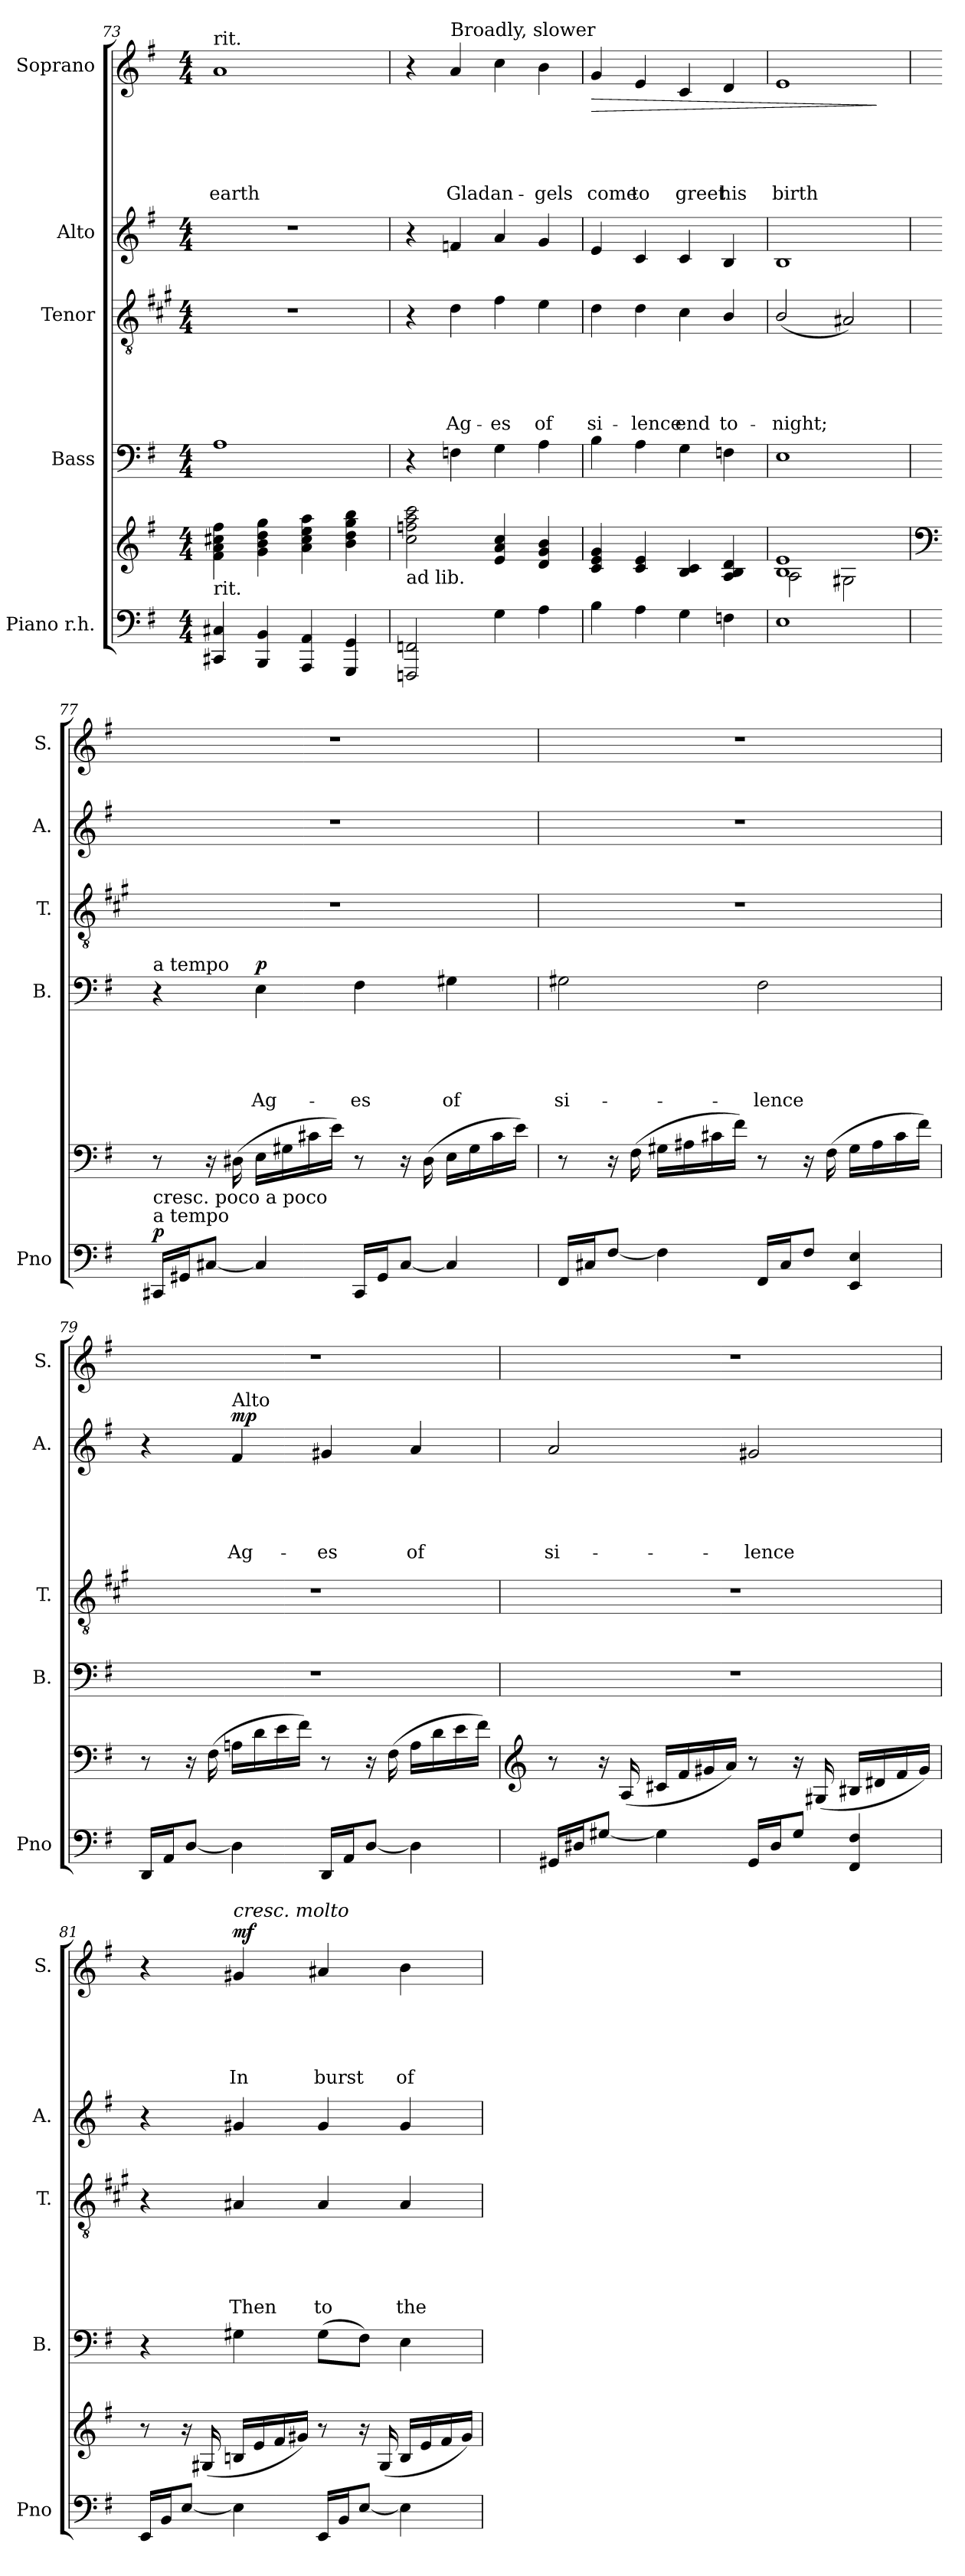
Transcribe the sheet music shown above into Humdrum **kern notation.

**kern	**kern	**dynam	**kern	**text	**text	**text	**text	**text	**dynam	**kern	**text	**text	**text	**text	**text	**kern	**text	**text	**text	**text	**text	**dynam	**kern	**text	**text	**text	**text	**text	**dynam
*part5	*part5	*part5	*part4	*part4	*part4	*part4	*part4	*part4	*part4	*part3	*part3	*part3	*part3	*part3	*part3	*part2	*part2	*part2	*part2	*part2	*part2	*part2	*part1	*part1	*part1	*part1	*part1	*part1	*part1
*staff6	*staff5	*staff5/6	*staff4	*staff4	*staff4	*staff4	*staff4	*staff4	*staff4	*staff3	*staff3	*staff3	*staff3	*staff3	*staff3	*staff2	*staff2	*staff2	*staff2	*staff2	*staff2	*staff2	*staff1	*staff1	*staff1	*staff1	*staff1	*staff1	*staff1
*I"Piano r.h.	*	*	*I"Bass	*	*	*	*	*	*	*I"Tenor	*	*	*	*	*	*I"Alto	*	*	*	*	*	*	*I"Soprano	*	*	*	*	*	*
*I'Pno	*	*	*I'B.	*	*	*	*	*	*	*I'T.	*	*	*	*	*	*I'A.	*	*	*	*	*	*	*I'S.	*	*	*	*	*	*
*clefF4	*clefG2	*	*clefF4	*	*	*	*	*	*	*clefGv2	*	*	*	*	*	*clefG2	*	*	*	*	*	*	*clefG2	*	*	*	*	*	*
*	*	*	*	*	*	*	*	*	*	*ITrd1c2	*	*	*	*	*	*	*	*	*	*	*	*	*	*	*	*	*	*	*
*k[f#]	*k[f#]	*	*k[f#]	*	*	*	*	*	*	*k[f#]	*	*	*	*	*	*k[f#]	*	*	*	*	*	*	*k[f#]	*	*	*	*	*	*
*G:	*G:	*	*G:	*	*	*	*	*	*	*G:	*	*	*	*	*	*G:	*	*	*	*	*	*	*G:	*	*	*	*	*	*
*M4/4	*M4/4	*	*M4/4	*	*	*	*	*	*	*M4/4	*	*	*	*	*	*M4/4	*	*	*	*	*	*	*M4/4	*	*	*	*	*	*
=73	=73	=73	=73	=73	=73	=73	=73	=73	=73	=73	=73	=73	=73	=73	=73	=73	=73	=73	=73	=73	=73	=73	=73	=73	=73	=73	=73	=73	=73
!	!	!	!	!	!	!	!	!	!	!	!	!	!	!	!	!	!	!	!	!	!	!	!LO:TX:a:t=rit.	!	!	!	!	!	!
!	!LO:TX:b:t=rit.	!	!	!	!	!	!	!	!	!	!	!	!	!	!	!	!	!	!	!	!	!	!	!	!	!	!	!	!
!	!	!	!	!	!	!	!	!	!	!	!	!	!	!	!	!	!	!	!	!	!	!	!	!	!	!	!	!LO:LY:b	!
4CC#X/ 4C#X/	4f#\ 4a\ 4cc#X\ 4ff#\	.	1A	.	.	.	.	.	.	1r	.	.	.	.	.	1r	.	.	.	.	.	.	1a	.	.	.	.	earth	.
4BBB/ 4BB/	4g\ 4b\ 4dd\ 4gg\	.	.	.	.	.	.	.	.	.	.	.	.	.	.	.	.	.	.	.	.	.	.	.	.	.	.	.	.
4AAA/ 4AA/	4a\ 4cc#\ 4ee\ 4aa\	.	.	.	.	.	.	.	.	.	.	.	.	.	.	.	.	.	.	.	.	.	.	.	.	.	.	.	.
4GGG/ 4GG/	4b\ 4dd\ 4gg\ 4bb\	.	.	.	.	.	.	.	.	.	.	.	.	.	.	.	.	.	.	.	.	.	.	.	.	.	.	.	.
!!LO:PB:g=z
=74	=74	=74	=74	=74	=74	=74	=74	=74	=74	=74	=74	=74	=74	=74	=74	=74	=74	=74	=74	=74	=74	=74	=74	=74	=74	=74	=74	=74	=74
!	!LO:TX:b:t=ad lib.	!	!	!	!	!	!	!	!	!	!	!	!	!	!	!	!	!	!	!	!	!	!	!	!	!	!	!	!
2FFFn/ 2FFn/	2cc\ 2ffn\ 2aa\ 2ccc\	.	4r	.	.	.	.	.	.	4r	.	.	.	.	.	4r	.	.	.	.	.	.	4r	.	.	.	.	.	.
!	!	!	!	!	!	!	!	!	!	!	!	!	!	!	!	!	!	!	!	!	!	!	!LO:TX:a:t=Broadly, slower	!	!	!	!	!	!
!	!	!	!	!	!	!	!	!	!	!	!	!	!	!	!LO:LY:b	!	!	!	!	!	!	!	!	!	!	!	!	!LO:LY:b	!
.	.	.	4Fn\	.	.	.	.	.	.	4c\	.	.	.	.	Ag-	4fn/	.	.	.	.	.	.	4a/	.	.	.	.	Glad	.
!	!	!	!	!	!	!	!	!	!	!	!	!	!	!	!LO:LY:b	!	!	!	!	!	!	!	!	!	!	!	!	!LO:LY:b	!
4G\	4e/ 4a/ 4cc/	.	4G\	.	.	.	.	.	.	4e\	.	.	.	.	-es	4a/	.	.	.	.	.	.	4cc\	.	.	.	.	an-	.
!	!	!	!	!	!	!	!	!	!	!	!	!	!	!	!LO:LY:b	!	!	!	!	!	!	!	!	!	!	!	!	!LO:LY:b	!
4A\	4d/ 4g/ 4b/	.	4A\	.	.	.	.	.	.	4d\	.	.	.	.	of	4g/	.	.	.	.	.	.	4b\	.	.	.	.	-gels	.
=75	=75	=75	=75	=75	=75	=75	=75	=75	=75	=75	=75	=75	=75	=75	=75	=75	=75	=75	=75	=75	=75	=75	=75	=75	=75	=75	=75	=75	=75
!	!	!	!	!	!	!	!	!	!	!	!	!	!	!	!LO:LY:b	!	!	!	!	!	!	!	!	!	!	!	!	!LO:LY:b	!LO:HP:b
4B\	4c/ 4e/ 4g/	.	4B\	.	.	.	.	.	.	4c\	.	.	.	.	si-	4e/	.	.	.	.	.	.	4g/	.	.	.	.	come	>
!	!	!	!	!	!	!	!	!	!	!	!	!	!	!	!LO:LY:b	!	!	!	!	!	!	!	!	!	!	!	!	!LO:LY:b	!
4A\	4c/ 4e/	.	4A\	.	.	.	.	.	.	4c\	.	.	.	.	-lence	4c/	.	.	.	.	.	.	4e/	.	.	.	.	to	.
!	!	!	!	!	!	!	!	!	!	!	!	!	!	!	!LO:LY:b	!	!	!	!	!	!	!	!	!	!	!	!	!LO:LY:b	!
4G\	4B/ 4c/	.	4G\	.	.	.	.	.	.	4B\	.	.	.	.	end	4c/	.	.	.	.	.	.	4c/	.	.	.	.	greet	.
!	!	!	!	!	!	!	!	!	!	!	!	!	!	!	!LO:LY:b	!	!	!	!	!	!	!	!	!	!	!	!	!LO:LY:b	!
4Fn\	4A/ 4B/ 4d/	.	4Fn\	.	.	.	.	.	.	4A/	.	.	.	.	to-	4B/	.	.	.	.	.	.	4d/	.	.	.	.	his	.
=76	=76	=76	=76	=76	=76	=76	=76	=76	=76	=76	=76	=76	=76	=76	=76	=76	=76	=76	=76	=76	=76	=76	=76	=76	=76	=76	=76	=76	=76
*	*^	*	*	*	*	*	*	*	*	*	*	*	*	*	*	*	*	*	*	*	*	*	*	*	*	*	*	*	*
!	!	!	!	!	!	!	!	!	!	!	!	!	!	!	!	!LO:LY:b	!	!	!	!	!	!	!	!	!	!	!	!	!LO:LY:b	!
1E	1B 1e	2A\	.	1E	.	.	.	.	.	.	(<2A/	.	.	.	.	-night;	1B	.	.	.	.	.	.	1e	.	.	.	.	birth	.
.	.	2G#X\	.	.	.	.	.	.	.	.	2G#X/)	.	.	.	.	.	.	.	.	.	.	.	.	.	.	.	.	.	.	.
*	*v	*v	*	*	*	*	*	*	*	*	*	*	*	*	*	*	*	*	*	*	*	*	*	*	*	*	*	*	*	*
.	.	.	.	.	.	.	.	.	.	.	.	.	.	.	.	.	.	.	.	.	.	.	.	.	.	.	.	.	]
=77	=77	=77	=77	=77	=77	=77	=77	=77	=77	=77	=77	=77	=77	=77	=77	=77	=77	=77	=77	=77	=77	=77	=77	=77	=77	=77	=77	=77	=77
*	*clefF4	*	*	*	*	*	*	*	*	*	*	*	*	*	*	*	*	*	*	*	*	*	*	*	*	*	*	*	*
!	!	!	!LO:TX:a:t=a tempo	!	!	!	!	!	!	!	!	!	!	!	!	!	!	!	!	!	!	!	!	!	!	!	!	!	!
!LO:TX:a:t=a tempo	!	!	!	!	!	!	!	!	!	!	!	!	!	!	!	!	!	!	!	!	!	!	!	!	!	!	!	!	!
!LO:TX:a:t=cresc. poco a poco	!	!	!	!	!	!	!	!	!	!	!	!	!	!	!	!	!	!	!	!	!	!	!	!	!	!	!	!	!
!	!	!LO:DY:a=2	!	!	!	!	!	!	!	!	!	!	!	!	!	!	!	!	!	!	!	!	!	!	!	!	!	!	!
16CC#X/LL	8r	p	4r	.	.	.	.	.	.	1r	.	.	.	.	.	1r	.	.	.	.	.	.	1r	.	.	.	.	.	.
16GG#X/J	.	.	.	.	.	.	.	.	.	.	.	.	.	.	.	.	.	.	.	.	.	.	.	.	.	.	.	.	.
[8C#X/J	16r	.	.	.	.	.	.	.	.	.	.	.	.	.	.	.	.	.	.	.	.	.	.	.	.	.	.	.	.
.	(>16D#X\	.	.	.	.	.	.	.	.	.	.	.	.	.	.	.	.	.	.	.	.	.	.	.	.	.	.	.	.
!	!	!	!	!	!	!	!	!LO:LY:b	!LO:DY:a	!	!	!	!	!	!	!	!	!	!	!	!	!	!	!	!	!	!	!	!
4C#/]	16E\LL	.	4E\	.	.	.	.	Ag-	p	.	.	.	.	.	.	.	.	.	.	.	.	.	.	.	.	.	.	.	.
.	16G#X\	.	.	.	.	.	.	.	.	.	.	.	.	.	.	.	.	.	.	.	.	.	.	.	.	.	.	.	.
.	16c#X\	.	.	.	.	.	.	.	.	.	.	.	.	.	.	.	.	.	.	.	.	.	.	.	.	.	.	.	.
.	16e\JJ)	.	.	.	.	.	.	.	.	.	.	.	.	.	.	.	.	.	.	.	.	.	.	.	.	.	.	.	.
!	!	!	!	!	!	!	!	!LO:LY:b	!	!	!	!	!	!	!	!	!	!	!	!	!	!	!	!	!	!	!	!	!
16CC#/LL	8r	.	4F#\	.	.	.	.	-es	.	.	.	.	.	.	.	.	.	.	.	.	.	.	.	.	.	.	.	.	.
16GG#/J	.	.	.	.	.	.	.	.	.	.	.	.	.	.	.	.	.	.	.	.	.	.	.	.	.	.	.	.	.
[8C#/J	16r	.	.	.	.	.	.	.	.	.	.	.	.	.	.	.	.	.	.	.	.	.	.	.	.	.	.	.	.
.	(>16D#\	.	.	.	.	.	.	.	.	.	.	.	.	.	.	.	.	.	.	.	.	.	.	.	.	.	.	.	.
!	!	!	!	!	!	!	!	!LO:LY:b	!	!	!	!	!	!	!	!	!	!	!	!	!	!	!	!	!	!	!	!	!
4C#/]	16E\LL	.	4G#X\	.	.	.	.	of	.	.	.	.	.	.	.	.	.	.	.	.	.	.	.	.	.	.	.	.	.
.	16G#\	.	.	.	.	.	.	.	.	.	.	.	.	.	.	.	.	.	.	.	.	.	.	.	.	.	.	.	.
.	16c#\	.	.	.	.	.	.	.	.	.	.	.	.	.	.	.	.	.	.	.	.	.	.	.	.	.	.	.	.
.	16e\JJ)	.	.	.	.	.	.	.	.	.	.	.	.	.	.	.	.	.	.	.	.	.	.	.	.	.	.	.	.
!!LO:LB:g=z
=78	=78	=78	=78	=78	=78	=78	=78	=78	=78	=78	=78	=78	=78	=78	=78	=78	=78	=78	=78	=78	=78	=78	=78	=78	=78	=78	=78	=78	=78
!	!	!	!	!	!	!	!	!LO:LY:b	!	!	!	!	!	!	!	!	!	!	!	!	!	!	!	!	!	!	!	!	!
16FF#/LL	8r	.	2G#X\	.	.	.	.	si-	.	1r	.	.	.	.	.	1r	.	.	.	.	.	.	1r	.	.	.	.	.	.
16C#X/J	.	.	.	.	.	.	.	.	.	.	.	.	.	.	.	.	.	.	.	.	.	.	.	.	.	.	.	.	.
[8F#/J	16r	.	.	.	.	.	.	.	.	.	.	.	.	.	.	.	.	.	.	.	.	.	.	.	.	.	.	.	.
.	(>16F#\	.	.	.	.	.	.	.	.	.	.	.	.	.	.	.	.	.	.	.	.	.	.	.	.	.	.	.	.
4F#\]	16G#X\LL	.	.	.	.	.	.	.	.	.	.	.	.	.	.	.	.	.	.	.	.	.	.	.	.	.	.	.	.
.	16A#X\	.	.	.	.	.	.	.	.	.	.	.	.	.	.	.	.	.	.	.	.	.	.	.	.	.	.	.	.
.	16c#X\	.	.	.	.	.	.	.	.	.	.	.	.	.	.	.	.	.	.	.	.	.	.	.	.	.	.	.	.
.	16f#\JJ)	.	.	.	.	.	.	.	.	.	.	.	.	.	.	.	.	.	.	.	.	.	.	.	.	.	.	.	.
!	!	!	!	!	!	!	!	!LO:LY:b	!	!	!	!	!	!	!	!	!	!	!	!	!	!	!	!	!	!	!	!	!
16FF#/LL	8r	.	2F#\	.	.	.	.	-lence	.	.	.	.	.	.	.	.	.	.	.	.	.	.	.	.	.	.	.	.	.
16C#/J	.	.	.	.	.	.	.	.	.	.	.	.	.	.	.	.	.	.	.	.	.	.	.	.	.	.	.	.	.
8F#/J	16r	.	.	.	.	.	.	.	.	.	.	.	.	.	.	.	.	.	.	.	.	.	.	.	.	.	.	.	.
.	(>16F#\	.	.	.	.	.	.	.	.	.	.	.	.	.	.	.	.	.	.	.	.	.	.	.	.	.	.	.	.
4EE/ 4E/	16G#\LL	.	.	.	.	.	.	.	.	.	.	.	.	.	.	.	.	.	.	.	.	.	.	.	.	.	.	.	.
.	16A#\	.	.	.	.	.	.	.	.	.	.	.	.	.	.	.	.	.	.	.	.	.	.	.	.	.	.	.	.
.	16c#\	.	.	.	.	.	.	.	.	.	.	.	.	.	.	.	.	.	.	.	.	.	.	.	.	.	.	.	.
.	16f#\JJ)	.	.	.	.	.	.	.	.	.	.	.	.	.	.	.	.	.	.	.	.	.	.	.	.	.	.	.	.
=79	=79	=79	=79	=79	=79	=79	=79	=79	=79	=79	=79	=79	=79	=79	=79	=79	=79	=79	=79	=79	=79	=79	=79	=79	=79	=79	=79	=79	=79
16DD/LL	8r	.	1r	.	.	.	.	.	.	1r	.	.	.	.	.	4r	.	.	.	.	.	.	1r	.	.	.	.	.	.
16AA/J	.	.	.	.	.	.	.	.	.	.	.	.	.	.	.	.	.	.	.	.	.	.	.	.	.	.	.	.	.
[8D/J	16r	.	.	.	.	.	.	.	.	.	.	.	.	.	.	.	.	.	.	.	.	.	.	.	.	.	.	.	.
.	(>16F#\	.	.	.	.	.	.	.	.	.	.	.	.	.	.	.	.	.	.	.	.	.	.	.	.	.	.	.	.
!	!	!	!	!	!	!	!	!	!	!	!	!	!	!	!	!LO:TX:a:t=Alto	!	!	!	!	!	!	!	!	!	!	!	!	!
!	!	!	!	!	!	!	!	!	!	!	!	!	!	!	!	!	!	!	!	!	!LO:LY:b	!LO:DY:a	!	!	!	!	!	!	!
4D\]	16An\LL	.	.	.	.	.	.	.	.	.	.	.	.	.	.	4f#/	.	.	.	.	Ag-	mp	.	.	.	.	.	.	.
.	16d\	.	.	.	.	.	.	.	.	.	.	.	.	.	.	.	.	.	.	.	.	.	.	.	.	.	.	.	.
.	16e\	.	.	.	.	.	.	.	.	.	.	.	.	.	.	.	.	.	.	.	.	.	.	.	.	.	.	.	.
.	16f#\JJ)	.	.	.	.	.	.	.	.	.	.	.	.	.	.	.	.	.	.	.	.	.	.	.	.	.	.	.	.
!	!	!	!	!	!	!	!	!	!	!	!	!	!	!	!	!	!	!	!	!	!LO:LY:b	!	!	!	!	!	!	!	!
16DD/LL	8r	.	.	.	.	.	.	.	.	.	.	.	.	.	.	4g#X/	.	.	.	.	-es	.	.	.	.	.	.	.	.
16AA/J	.	.	.	.	.	.	.	.	.	.	.	.	.	.	.	.	.	.	.	.	.	.	.	.	.	.	.	.	.
[8D/J	16r	.	.	.	.	.	.	.	.	.	.	.	.	.	.	.	.	.	.	.	.	.	.	.	.	.	.	.	.
.	(>16F#\	.	.	.	.	.	.	.	.	.	.	.	.	.	.	.	.	.	.	.	.	.	.	.	.	.	.	.	.
!	!	!	!	!	!	!	!	!	!	!	!	!	!	!	!	!	!	!	!	!	!LO:LY:b	!	!	!	!	!	!	!	!
4D\]	16A\LL	.	.	.	.	.	.	.	.	.	.	.	.	.	.	4a/	.	.	.	.	of	.	.	.	.	.	.	.	.
.	16d\	.	.	.	.	.	.	.	.	.	.	.	.	.	.	.	.	.	.	.	.	.	.	.	.	.	.	.	.
.	16e\	.	.	.	.	.	.	.	.	.	.	.	.	.	.	.	.	.	.	.	.	.	.	.	.	.	.	.	.
.	16f#\JJ)	.	.	.	.	.	.	.	.	.	.	.	.	.	.	.	.	.	.	.	.	.	.	.	.	.	.	.	.
=80	=80	=80	=80	=80	=80	=80	=80	=80	=80	=80	=80	=80	=80	=80	=80	=80	=80	=80	=80	=80	=80	=80	=80	=80	=80	=80	=80	=80	=80
*	*clefG2	*	*	*	*	*	*	*	*	*	*	*	*	*	*	*	*	*	*	*	*	*	*	*	*	*	*	*	*
!	!	!	!	!	!	!	!	!	!	!	!	!	!	!	!	!	!	!	!	!	!LO:LY:b	!	!	!	!	!	!	!	!
16GG#X/LL	8r	.	1r	.	.	.	.	.	.	1r	.	.	.	.	.	2a/	.	.	.	.	si-	.	1r	.	.	.	.	.	.
16D#X/J	.	.	.	.	.	.	.	.	.	.	.	.	.	.	.	.	.	.	.	.	.	.	.	.	.	.	.	.	.
[8G#X/J	16r	.	.	.	.	.	.	.	.	.	.	.	.	.	.	.	.	.	.	.	.	.	.	.	.	.	.	.	.
.	(<16A/	.	.	.	.	.	.	.	.	.	.	.	.	.	.	.	.	.	.	.	.	.	.	.	.	.	.	.	.
4G#\]	16c#X/LL	.	.	.	.	.	.	.	.	.	.	.	.	.	.	.	.	.	.	.	.	.	.	.	.	.	.	.	.
.	16f#/	.	.	.	.	.	.	.	.	.	.	.	.	.	.	.	.	.	.	.	.	.	.	.	.	.	.	.	.
.	16g#X/	.	.	.	.	.	.	.	.	.	.	.	.	.	.	.	.	.	.	.	.	.	.	.	.	.	.	.	.
.	16a/JJ)	.	.	.	.	.	.	.	.	.	.	.	.	.	.	.	.	.	.	.	.	.	.	.	.	.	.	.	.
!	!	!	!	!	!	!	!	!	!	!	!	!	!	!	!	!	!	!	!	!	!LO:LY:b	!	!	!	!	!	!	!	!
16GG#/LL	8r	.	.	.	.	.	.	.	.	.	.	.	.	.	.	2g#X/	.	.	.	.	-lence	.	.	.	.	.	.	.	.
16D#/J	.	.	.	.	.	.	.	.	.	.	.	.	.	.	.	.	.	.	.	.	.	.	.	.	.	.	.	.	.
8G#/J	16r	.	.	.	.	.	.	.	.	.	.	.	.	.	.	.	.	.	.	.	.	.	.	.	.	.	.	.	.
.	(<16G#X/	.	.	.	.	.	.	.	.	.	.	.	.	.	.	.	.	.	.	.	.	.	.	.	.	.	.	.	.
4FF#/ 4F#/	16B#X/LL	.	.	.	.	.	.	.	.	.	.	.	.	.	.	.	.	.	.	.	.	.	.	.	.	.	.	.	.
.	16d#X/	.	.	.	.	.	.	.	.	.	.	.	.	.	.	.	.	.	.	.	.	.	.	.	.	.	.	.	.
.	16f#/	.	.	.	.	.	.	.	.	.	.	.	.	.	.	.	.	.	.	.	.	.	.	.	.	.	.	.	.
.	16g#/JJ)	.	.	.	.	.	.	.	.	.	.	.	.	.	.	.	.	.	.	.	.	.	.	.	.	.	.	.	.
!!LO:PB:g=z
=81	=81	=81	=81	=81	=81	=81	=81	=81	=81	=81	=81	=81	=81	=81	=81	=81	=81	=81	=81	=81	=81	=81	=81	=81	=81	=81	=81	=81	=81
16EE/LL	8r	.	4r	.	.	.	.	.	.	4r	.	.	.	.	.	4r	.	.	.	.	.	.	4r	.	.	.	.	.	.
16BB/J	.	.	.	.	.	.	.	.	.	.	.	.	.	.	.	.	.	.	.	.	.	.	.	.	.	.	.	.	.
[8E/J	16r	.	.	.	.	.	.	.	.	.	.	.	.	.	.	.	.	.	.	.	.	.	.	.	.	.	.	.	.
.	(<16G#X/	.	.	.	.	.	.	.	.	.	.	.	.	.	.	.	.	.	.	.	.	.	.	.	.	.	.	.	.
!	!	!	!	!	!	!	!	!	!	!	!	!	!	!	!	!	!	!	!	!	!	!	!LO:TX:a:i:t=cresc. molto	!	!	!	!	!	!
!	!	!	!	!	!	!	!	!	!	!	!	!	!	!	!LO:LY:b	!	!	!	!	!	!	!	!	!	!	!	!	!LO:LY:b	!LO:DY:a
4E\]	16Bn/LL	.	4G#X\	.	.	.	.	.	.	4G#X/	.	.	.	.	Then	4g#X/	.	.	.	.	.	.	4g#X/	.	.	.	.	In	mf
.	16e/	.	.	.	.	.	.	.	.	.	.	.	.	.	.	.	.	.	.	.	.	.	.	.	.	.	.	.	.
.	16f#/	.	.	.	.	.	.	.	.	.	.	.	.	.	.	.	.	.	.	.	.	.	.	.	.	.	.	.	.
.	16g#X/JJ)	.	.	.	.	.	.	.	.	.	.	.	.	.	.	.	.	.	.	.	.	.	.	.	.	.	.	.	.
!	!	!	!	!	!	!	!	!	!	!	!	!	!	!	!LO:LY:b	!	!	!	!	!	!	!	!	!	!	!	!	!LO:LY:b	!
16EE/LL	8r	.	(>8G#\L	.	.	.	.	.	.	4G#/	.	.	.	.	to	4g#/	.	.	.	.	.	.	4a#X/	.	.	.	.	burst	.
16BB/J	.	.	.	.	.	.	.	.	.	.	.	.	.	.	.	.	.	.	.	.	.	.	.	.	.	.	.	.	.
[8E/J	16r	.	8F#\J)	.	.	.	.	.	.	.	.	.	.	.	.	.	.	.	.	.	.	.	.	.	.	.	.	.	.
.	(<16G#/	.	.	.	.	.	.	.	.	.	.	.	.	.	.	.	.	.	.	.	.	.	.	.	.	.	.	.	.
!	!	!	!	!	!	!	!	!	!	!	!	!	!	!	!LO:LY:b	!	!	!	!	!	!	!	!	!	!	!	!	!LO:LY:b	!
4E\]	16B/LL	.	4E\	.	.	.	.	.	.	4G#/	.	.	.	.	the	4g#/	.	.	.	.	.	.	4b\	.	.	.	.	of	.
.	16e/	.	.	.	.	.	.	.	.	.	.	.	.	.	.	.	.	.	.	.	.	.	.	.	.	.	.	.	.
.	16f#/	.	.	.	.	.	.	.	.	.	.	.	.	.	.	.	.	.	.	.	.	.	.	.	.	.	.	.	.
.	16g#/JJ)	.	.	.	.	.	.	.	.	.	.	.	.	.	.	.	.	.	.	.	.	.	.	.	.	.	.	.	.
=	=	=	=	=	=	=	=	=	=	=	=	=	=	=	=	=	=	=	=	=	=	=	=	=	=	=	=	=	=
*-	*-	*-	*-	*-	*-	*-	*-	*-	*-	*-	*-	*-	*-	*-	*-	*-	*-	*-	*-	*-	*-	*-	*-	*-	*-	*-	*-	*-	*-
